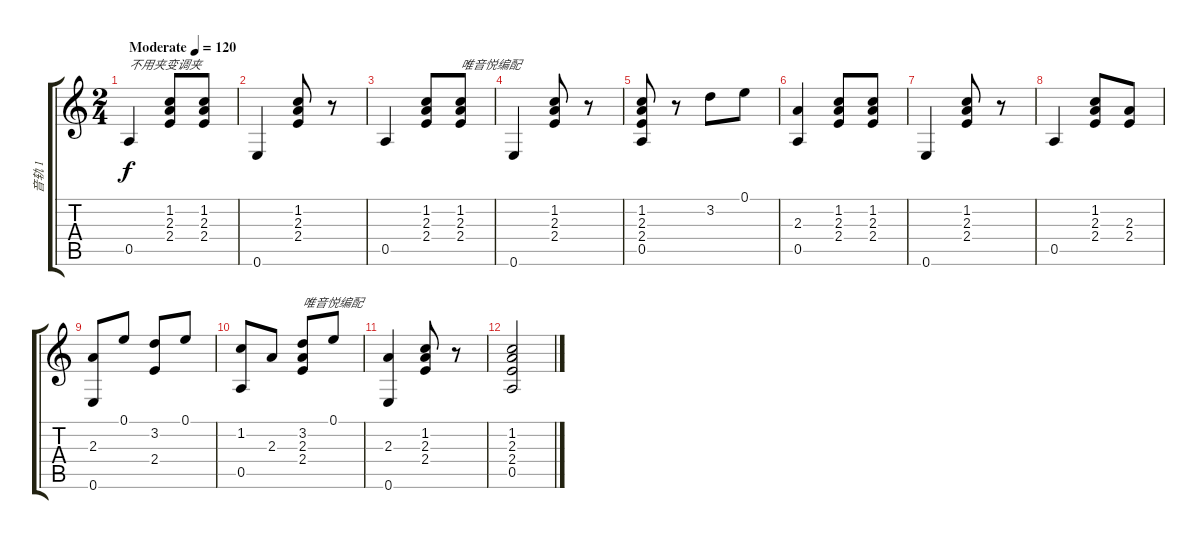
\track ("音轨 1" "音轨 1") {instrument acousticguitarsteel}
\staff {score tabs}
\tuning (E4 B3 G3 D3 A2 E2) {hide}
\ts (2 4)
\tempo (120 "Moderate")
\clef g2
\ks c
0.5.4{txt "不用夹变调夹" dy f instrument acousticguitarsteel} (1.2 2.3 2.4).8 (1.2 2.3 2.4).8 |
0.6.4 (1.2 2.3 2.4).8 r.8 |
0.5.4 (1.2 2.3 2.4).8 (1.2 2.3 2.4).8{txt "唯音悦编配"} |
0.6.4 (1.2 2.3 2.4).8 r.8 |
(1.2 2.3 2.4 0.5).8 r.8 3.2.8 0.1.8 |
(2.3 0.5).4 (1.2 2.3 2.4).8 (1.2 2.3 2.4).8 |
0.6.4 (1.2 2.3 2.4).8 r.8 |
0.5.4 (1.2 2.3 2.4).8 (2.3 2.4).8 |
(2.3 0.6).8 0.1.8 (3.2 2.4).8 0.1.8 |
(1.2 0.5).8 2.3.8 (3.2 2.3 2.4).8{txt "唯音悦编配"} 0.1.8 |
(2.3 0.6).4 (1.2 2.3 2.4).8 r.8 |
(1.2 2.3 2.4 0.5).2
